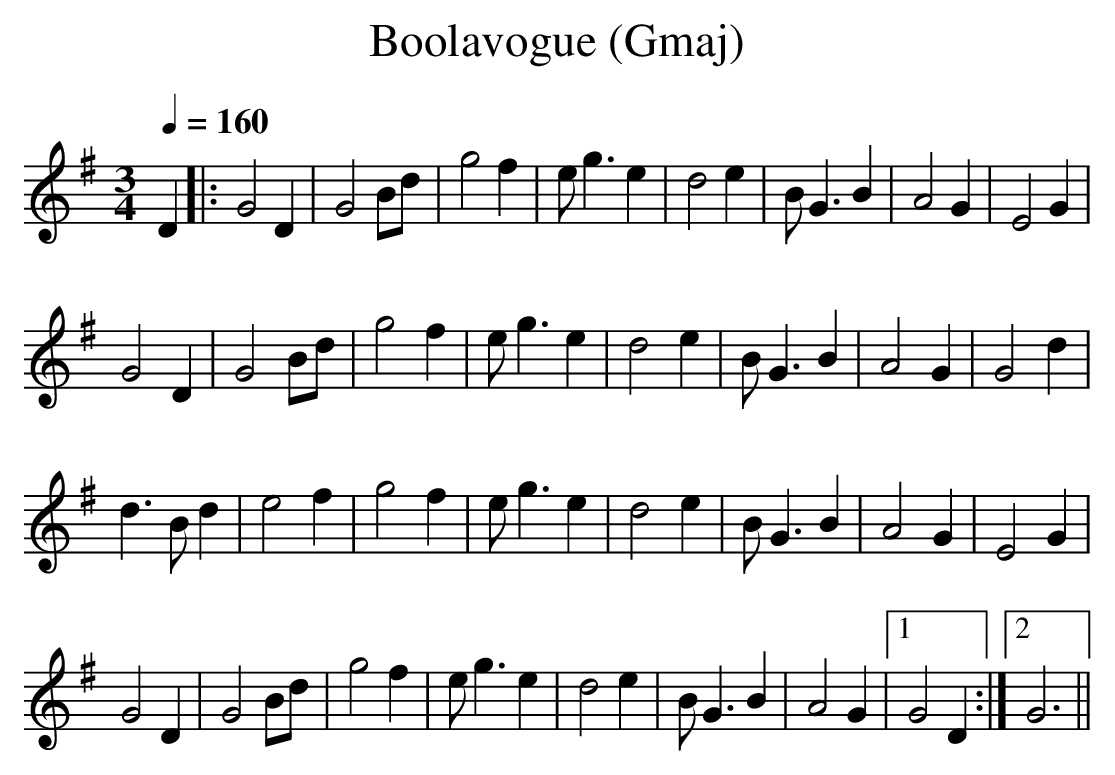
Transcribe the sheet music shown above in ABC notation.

X:1
T:Boolavogue (Gmaj)
Q:1/4=160
M:3/4
L:1/8
K:Gmaj
D2|:G4 D2|G4 Bd|g4 f2|e g3 e2|d4 e2|B G3 B2|A4 G2|E4 G2|
G4 D2|G4 Bd|g4 f2|e g3 e2|d4 e2|B G3 B2|A4 G2|G4 d2|
d3 B d2|e4 f2|g4 f2|e g3 e2|d4 e2|B G3 B2|A4 G2|E4 G2|
G4 D2|G4 Bd|g4 f2|e g3 e2|d4 e2|B G3 B2|A4 G2|1G4 D2:|2G6||
